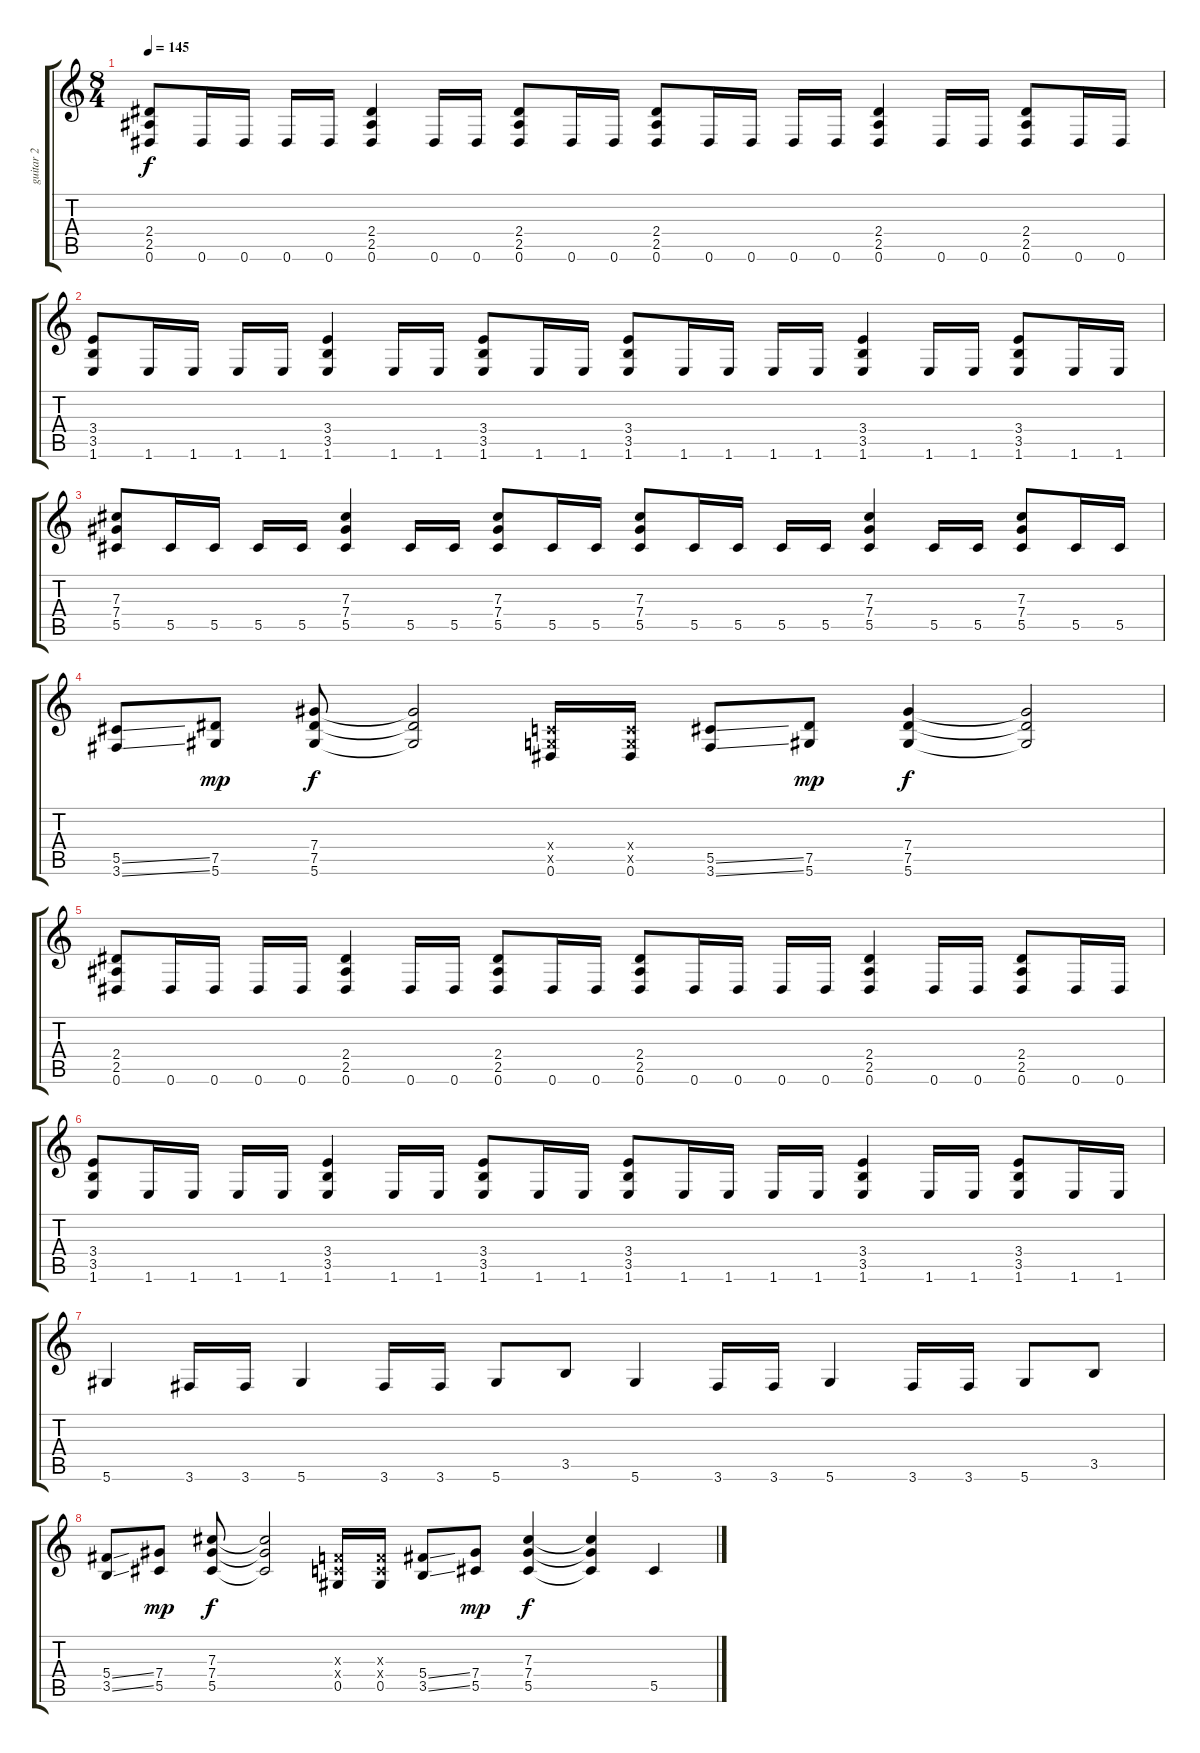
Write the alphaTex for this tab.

\track ("guitar 2" "guitar 2") {instrument distortionguitar}
\staff {score tabs}
\tuning (Eb4 Bb3 Gb3 Db3 Ab2 Eb2) {hide}
\ts (8 4)
\tempo 145
\clef g2
\ks c
(2.4 2.5 0.6).8{dy f volume 11} 0.6.16 0.6.16 0.6.16 0.6.16 (2.4 2.5 0.6).4 0.6.16 0.6.16 (2.4 2.5 0.6).8 0.6.16 0.6.16 (2.4 2.5 0.6).8 0.6.16 0.6.16 0.6.16 0.6.16 (2.4 2.5 0.6).4 0.6.16 0.6.16 (2.4 2.5 0.6).8 0.6.16 0.6.16 |
(3.4 3.5 1.6).8 1.6.16 1.6.16 1.6.16 1.6.16 (3.4 3.5 1.6).4 1.6.16 1.6.16 (3.4 3.5 1.6).8 1.6.16 1.6.16 (3.4 3.5 1.6).8 1.6.16 1.6.16 1.6.16 1.6.16 (3.4 3.5 1.6).4 1.6.16 1.6.16 (3.4 3.5 1.6).8 1.6.16 1.6.16 |
(7.3 7.4 5.5).8 5.5.16 5.5.16 5.5.16 5.5.16 (7.3 7.4 5.5).4 5.5.16 5.5.16 (7.3 7.4 5.5).8 5.5.16 5.5.16 (7.3 7.4 5.5).8 5.5.16 5.5.16 5.5.16 5.5.16 (7.3 7.4 5.5).4 5.5.16 5.5.16 (7.3 7.4 5.5).8 5.5.16 5.5.16 |
(5.5{ss} 3.6{ss}).8 (7.5 5.6).8{dy mp} (7.4 7.5 5.6).8{dy f} (7.4{t} 7.5{t} 5.6{t}).2 (-1.4{x} -1.5{x} 0.6).16 (-1.4{x} -1.5{x} 0.6).16 (5.5{ss} 3.6{ss}).8 (7.5 5.6).8{dy mp} (7.4 7.5 5.6).4{dy f} (7.4{t} 7.5{t} 5.6{t}).2 |
(2.4 2.5 0.6).8 0.6.16 0.6.16 0.6.16 0.6.16 (2.4 2.5 0.6).4 0.6.16 0.6.16 (2.4 2.5 0.6).8 0.6.16 0.6.16 (2.4 2.5 0.6).8 0.6.16 0.6.16 0.6.16 0.6.16 (2.4 2.5 0.6).4 0.6.16 0.6.16 (2.4 2.5 0.6).8 0.6.16 0.6.16 |
(3.4 3.5 1.6).8 1.6.16 1.6.16 1.6.16 1.6.16 (3.4 3.5 1.6).4 1.6.16 1.6.16 (3.4 3.5 1.6).8 1.6.16 1.6.16 (3.4 3.5 1.6).8 1.6.16 1.6.16 1.6.16 1.6.16 (3.4 3.5 1.6).4 1.6.16 1.6.16 (3.4 3.5 1.6).8 1.6.16 1.6.16 |
5.6.4 3.6.16 3.6.16 5.6.4 3.6.16 3.6.16 5.6.8 3.5.8 5.6.4 3.6.16 3.6.16 5.6.4 3.6.16 3.6.16 5.6.8 3.5.8 |
(5.4{ss} 3.5{ss}).8 (7.4 5.5).8{dy mp} (7.3 7.4 5.5).8{dy f} (7.3{t} 7.4{t} 5.5{t}).2 (-1.3{x} -1.4{x} 0.5).16 (-1.3{x} -1.4{x} 0.5).16 (5.4{ss} 3.5{ss}).8 (7.4 5.5).8{dy mp} (7.3 7.4 5.5).4{dy f} (7.3{t} 7.4{t} 5.5{t}).4 5.5.4
